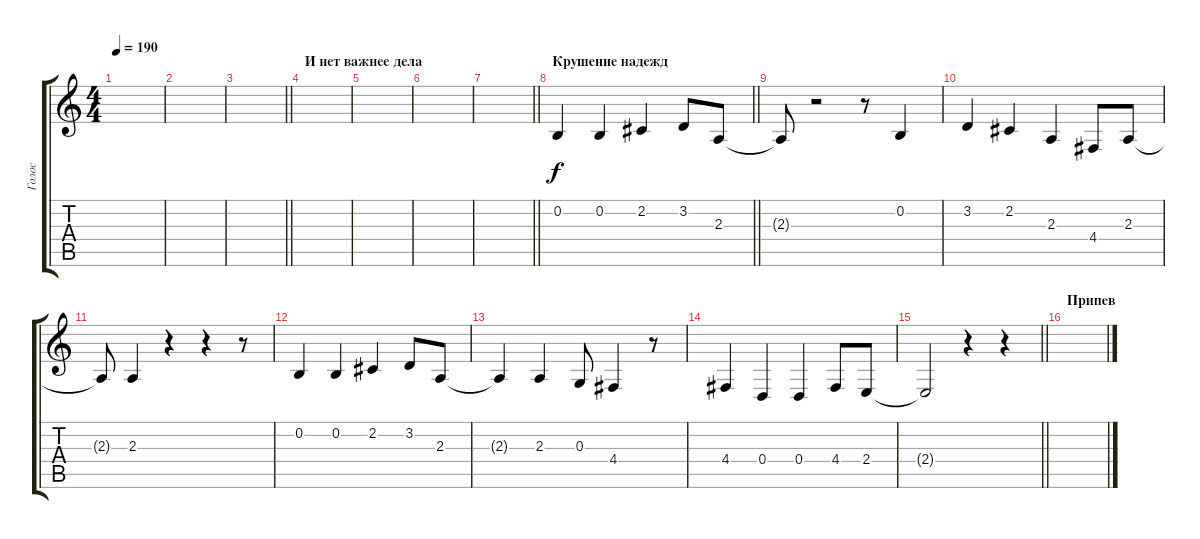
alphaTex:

\track ("Голос" "Голос") {instrument bassoon}
\staff {score tabs}
\tuning (E4 B3 G3 D3 A2 E2) {hide}
\ts (4 4)
\tempo 190
\clef g2
\ks c
|
|
\barLineRight lightlight
|
\section ("" "И нет важнее дела")
|
|
|
\barLineRight lightlight
|
\section ("" "Крушение надежд")
\barLineRight lightlight
0.2.4 0.2.4 2.2.4 3.2.8 2.3.8 |
\section ("" "")
2.3{t}.8 r.2 r.8 0.2.4 |
3.2.4 2.2.4 2.3.4 4.4.8 2.3.8 |
2.3{t}.8 2.3.4 r.4 r.4 r.8 |
0.2.4 0.2.4 2.2.4 3.2.8 2.3.8 |
2.3{t}.4 2.3.4 0.3.8 4.4.4 r.8 |
4.4.4 0.4.4 0.4.4 4.4.8 2.4.8 |
\barLineRight lightlight
2.4{t}.2 r.4 r.4 |
\section ("" "Припев")
